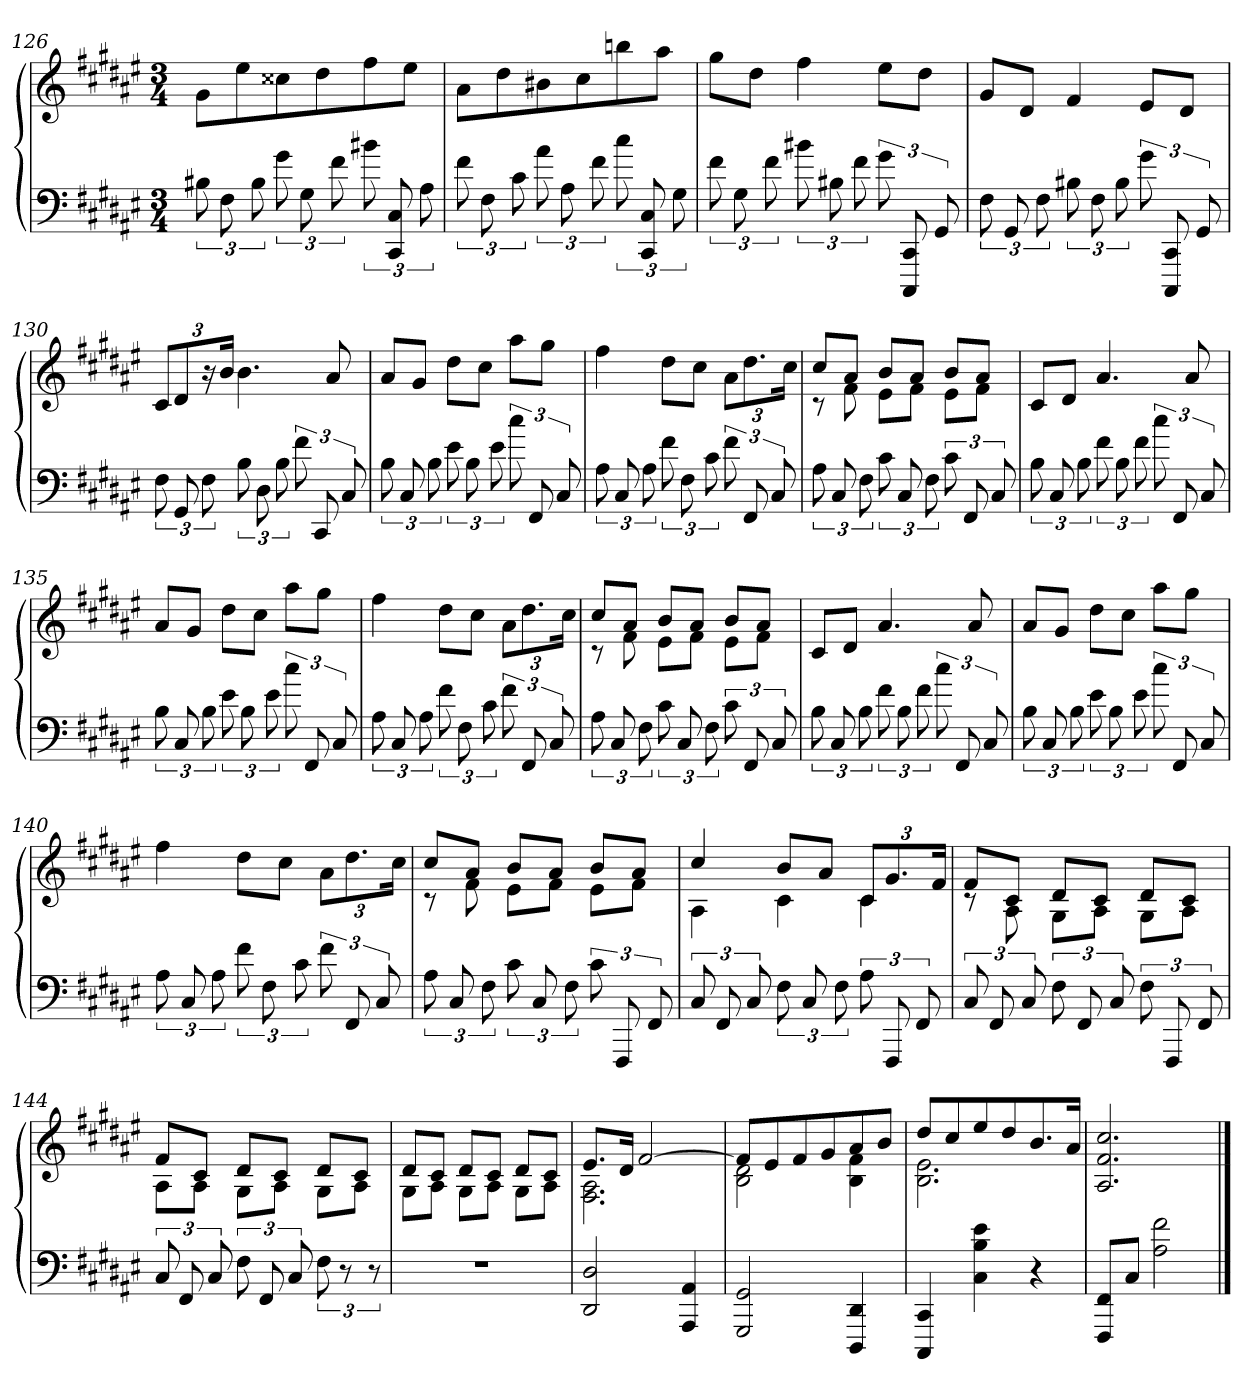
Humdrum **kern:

**kern	**kern
*part1	*part1
*staff2	*staff1
*clefF4	*clefG2
*k[f#c#g#d#a#e#]	*k[f#c#g#d#a#e#]
*M3/4	*M3/4
=126	=126
12B#X	8g#L
12F#	.
.	8ee#
12B#	.
12g#	8cc##X
12G#	.
.	8dd#
12f#	.
12b#X	8ff#
12CC# 12C#	.
.	8ee#J
12A#	.
=127	=127
12f#	8a#L
12F#	.
.	8dd#
12c#	.
12a#	8b#X
12A#	.
.	8cc#
12f#	.
12cc#	8bbn
12CC# 12C#	.
.	8aa#J
12G#	.
=128	=128
12f#	8gg#L
12G#	.
.	8dd#J
12f#	.
12b#X	4ff#
12B#X	.
12f#	.
12g#	8ee#L
12CCC# 12CC#	.
.	8dd#J
12GG#	.
=129	=129
12F#	8g#L
12GG#	.
.	8d#J
12F#	.
12B#X	4f#
12F#	.
12B#	.
12g#	8e#L
12CCC# 12CC#	.
.	8d#J
12GG#	.
=130	=130
12F#	12c#L
12GG#	12d#
12F#	24r
.	24bJk
12B	4.b
12D#	.
12B	.
12f#	.
12CC#	.
.	8a#
12C#	.
=131	=131
12B	8a#L
12C#	.
.	8g#J
12B	.
12e#	8dd#L
12B	.
.	8cc#J
12e#	.
12cc#	8aa#L
12FF#	.
.	8gg#J
12C#	.
=132	=132
12A#	4ff#
12C#	.
12A#	.
12f#	8dd#L
12F#	.
.	8cc#J
12c#	.
12f#	12a#L
12FF#	12.dd#
12C#	.
.	24cc#Jk
=133	=133
*	*^
12A#	8cc#L	8rc
12C#	.	.
.	8a#J	8f#
12F#	.	.
12c#	8bL	8e#L
12C#	.	.
.	8a#J	8f#J
12F#	.	.
12c#	8bL	8e#L
12FF#	.	.
.	8a#J	8f#J
12C#	.	.
*	*v	*v
=134	=134
12B	8c#L
12C#	.
.	8d#J
12B	.
12f#	4.a#
12B	.
12f#	.
12cc#	.
12FF#	.
.	8a#
12C#	.
=135	=135
12B	8a#L
12C#	.
.	8g#J
12B	.
12e#	8dd#L
12B	.
.	8cc#J
12e#	.
12cc#	8aa#L
12FF#	.
.	8gg#J
12C#	.
=136	=136
12A#	4ff#
12C#	.
12A#	.
12f#	8dd#L
12F#	.
.	8cc#J
12c#	.
12f#	12a#L
12FF#	12.dd#
12C#	.
.	24cc#Jk
=137	=137
*	*^
12A#	8cc#L	8rc
12C#	.	.
.	8a#J	8f#
12F#	.	.
12c#	8bL	8e#L
12C#	.	.
.	8a#J	8f#J
12F#	.	.
12c#	8bL	8e#L
12FF#	.	.
.	8a#J	8f#J
12C#	.	.
*	*v	*v
=138	=138
12B	8c#L
12C#	.
.	8d#J
12B	.
12f#	4.a#
12B	.
12f#	.
12cc#	.
12FF#	.
.	8a#
12C#	.
=139	=139
12B	8a#L
12C#	.
.	8g#J
12B	.
12e#	8dd#L
12B	.
.	8cc#J
12e#	.
12cc#	8aa#L
12FF#	.
.	8gg#J
12C#	.
=140	=140
12A#	4ff#
12C#	.
12A#	.
12f#	8dd#L
12F#	.
.	8cc#J
12c#	.
12f#	12a#L
12FF#	12.dd#
12C#	.
.	24cc#Jk
=141	=141
*	*^
12A#	8cc#L	8rc
12C#	.	.
.	8a#J	8f#
12F#	.	.
12c#	8bL	8e#L
12C#	.	.
.	8a#J	8f#J
12F#	.	.
12c#	8bL	8e#L
12FFF#	.	.
.	8a#J	8f#J
12FF#	.	.
=142	=142	=142
12C#	4cc#	4A#
12FF#	.	.
12C#	.	.
12F#	8bL	4c#
12C#	.	.
.	8a#J	.
12F#	.	.
12A#	12c#L	4c#
12FFF#	12.g#	.
12FF#	.	.
.	24f#Jk	.
=143	=143	=143
12C#	8f#L	8rc
12FF#	.	.
.	8c#J	8A#
12C#	.	.
12F#	8d#L	8G#L
12FF#	.	.
.	8c#J	8A#J
12C#	.	.
12F#	8d#L	8G#L
12FFF#	.	.
.	8c#J	8A#J
12FF#	.	.
=144	=144	=144
12C#	8f#L	8A#L
12FF#	.	.
.	8c#J	8A#J
12C#	.	.
12F#	8d#L	8G#L
12FF#	.	.
.	8c#J	8A#J
12C#	.	.
12F#	8d#L	8G#L
12r	.	.
.	8c#J	8A#J
12r	.	.
=145	=145	=145
2.r	8d#L	8G#L
.	8c#J	8A#J
.	8d#L	8G#L
.	8c#J	8A#J
.	8d#L	8G#L
.	8c#J	8A#J
=146	=146	=146
2DD# 2D#	8.e#L	2.F# 2.A#
.	16d#Jk	.
.	[2f#	.
4AAA# 4AA#	.	.
=147	=147	=147
2GGG# 2GG#	8f#L]	2B 2d#
.	8e#	.
.	8f#	.
.	8g#	.
4DDD# 4DD#	8a#	4B 4f#
.	8bJ	.
=148	=148	=148
4CCC# 4CC#	8dd#L	2.B 2.e#
.	8cc#	.
4C# 4B 4e#	8ee#	.
.	8dd#	.
4r	8.b	.
.	16a#Jk	.
*	*v	*v
=149	=149
8FFF# 8FF#L	2.A# 2.f# 2.cc#
8C#J	.
2A# 2f#	.
==	==
*-	*-
